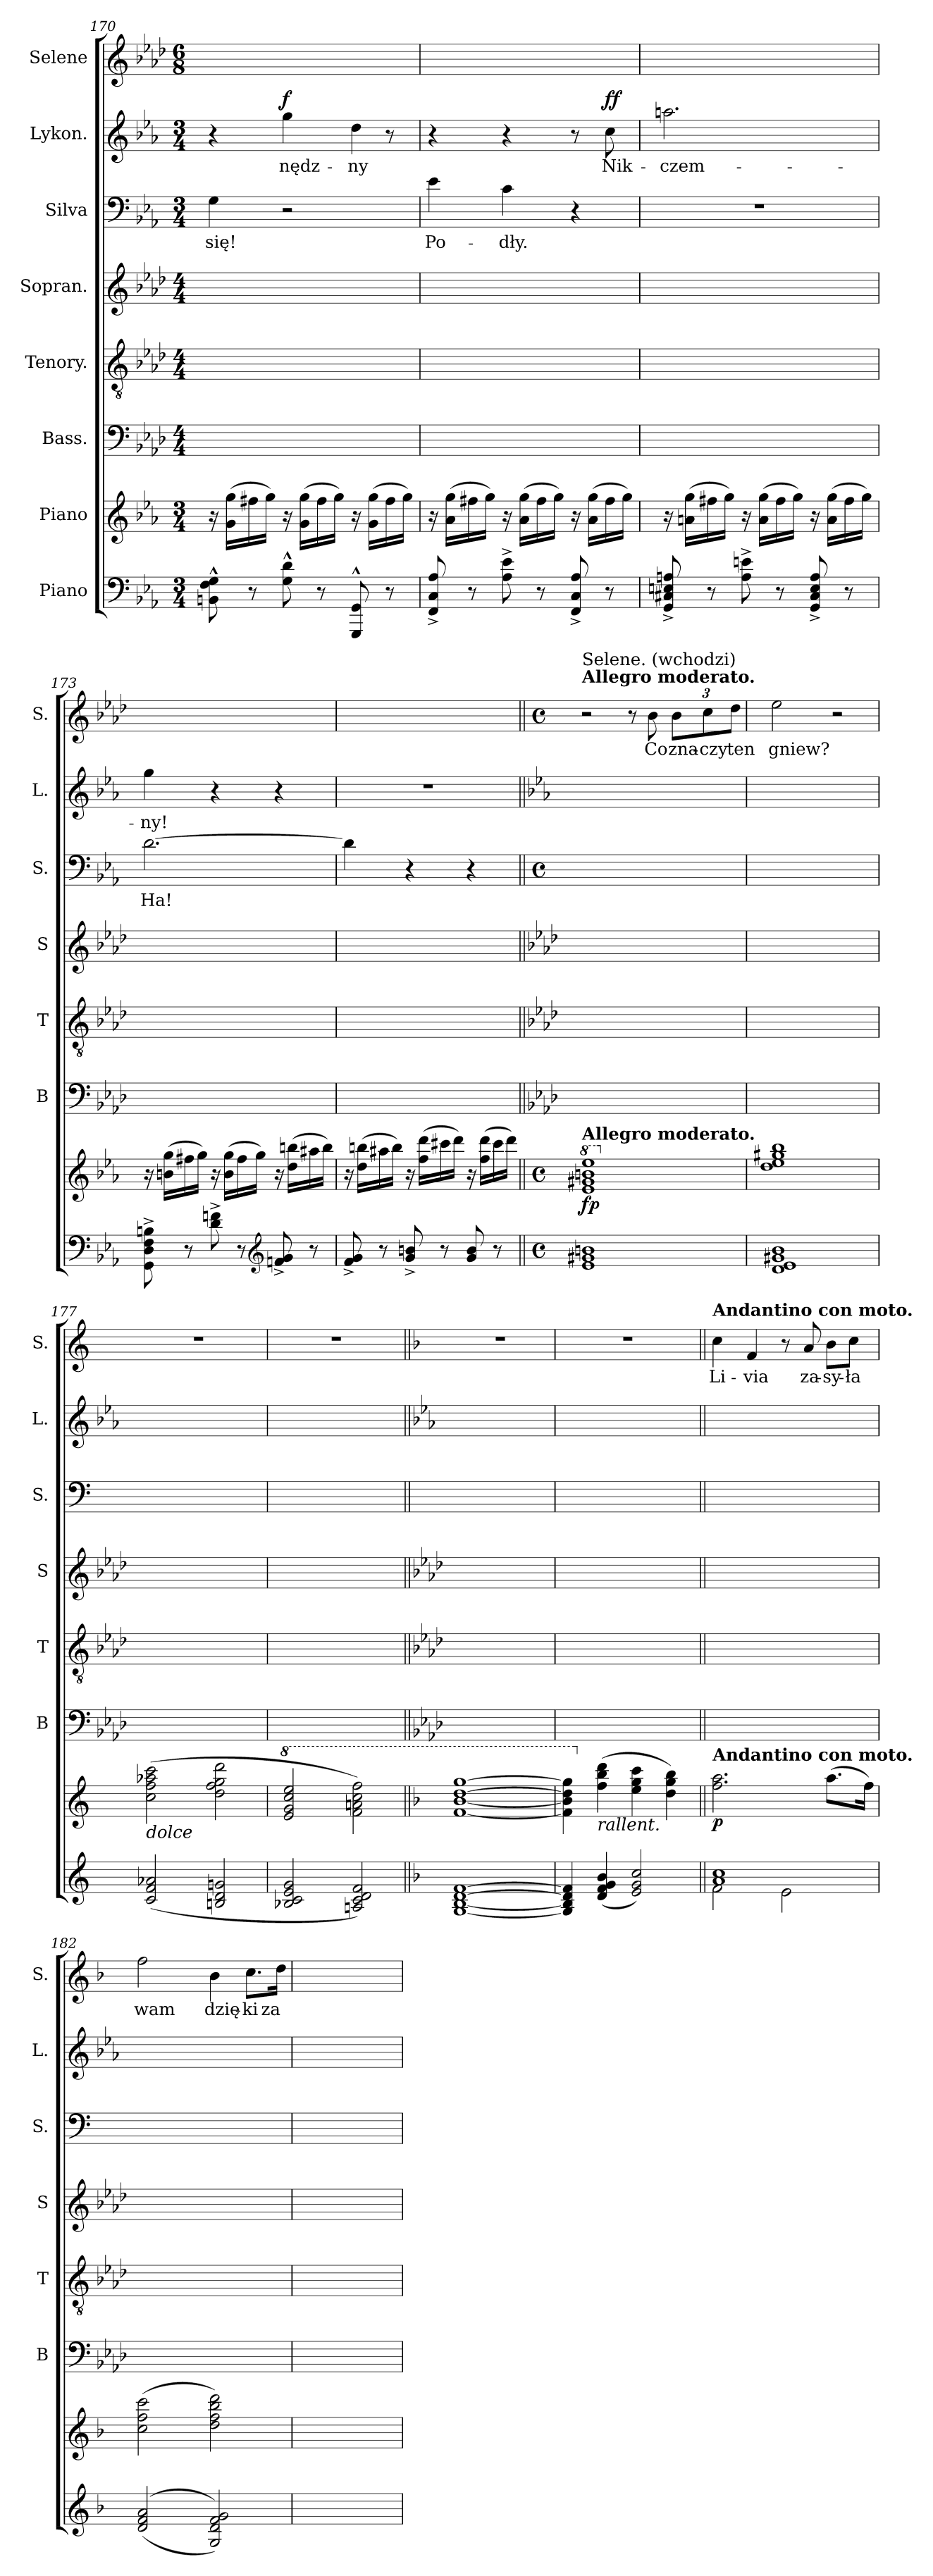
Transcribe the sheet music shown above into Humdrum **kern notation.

**kern	**kern	**dynam	**kern	**kern	**kern	**kern	**text	**kern	**text	**dynam	**kern	**text
*part8	*part7	*part7	*part6	*part5	*part4	*part3	*part3	*part2	*part2	*part2	*part1	*part1
*staff8	*staff7	*staff7	*staff6	*staff5	*staff4	*staff3	*staff3	*staff2	*staff2	*staff2	*staff1	*staff1
*I"Piano	*I"Piano	*	*I"Bass.	*I"Tenory.	*I"Sopran.	*I"Silva	*	*I"Lykon.	*	*	*I"Selene	*
*	*	*	*I'B	*I'T	*I'S	*I'S.	*	*I'L.	*	*	*I'S.	*
*clefF4	*clefG2	*	*clefF4	*clefGv2	*clefG2	*clefF4	*	*clefG2	*	*	*clefG2	*
*k[b-e-a-]	*k[b-e-a-]	*	*k[b-e-a-d-]	*k[b-e-a-d-]	*k[b-e-a-d-]	*k[b-e-a-]	*	*k[b-e-a-]	*	*	*k[b-e-a-d-]	*
*	*	*	*A-:	*A-:	*A-:	*	*	*	*	*	*A-:	*
*M3/4	*M3/4	*	*M4/4	*M4/4	*M4/4	*M3/4	*	*M3/4	*	*	*M6/8	*
=170	=170	=170	=170	=170	=170	=170	=170	=170	=170	=170	=170	=170
8BBn^^\ 8F^^\ 8G^^\	16r	.	2.ryy	2.ryy	2.ryy	4G\	się!	4r	.	.	2.ryy	.
.	(16g\ 16gg\LL	.	.	.	.	.	.	.	.	.	.	.
8r	16ff#X\	.	.	.	.	.	.	.	.	.	.	.
.	16gg\JJ)	.	.	.	.	.	.	.	.	.	.	.
!	!	!	!	!	!	!	!	!	!	!LO:DY:a	!	!
8G^^\ 8d^^\	16r	.	.	.	.	2r	.	4gg\	nędz-	f	.	.
.	(16g\ 16gg\LL	.	.	.	.	.	.	.	.	.	.	.
8r	16ff#\	.	.	.	.	.	.	.	.	.	.	.
.	16gg\JJ)	.	.	.	.	.	.	.	.	.	.	.
!	!	!	!	!	!	!	!	!LO:N:vis=4	!	!	!	!
8GGG^^</ 8GG^^</	16r	.	.	.	.	.	.	8dd\	-ny	.	.	.
.	(16g\ 16gg\LL	.	.	.	.	.	.	.	.	.	.	.
8r	16ff#\	.	.	.	.	.	.	8r	.	.	.	.
.	16gg\JJ)	.	.	.	.	.	.	.	.	.	.	.
=171	=171	=171	=171	=171	=171	=171	=171	=171	=171	=171	=171	=171
8FF^/ 8C^/ 8A-^/	16r	.	2.ryy	2.ryy	2.ryy	4e-\	Po-	4r	.	.	2.ryy	.
.	(16a-\ 16gg\LL	.	.	.	.	.	.	.	.	.	.	.
8r	16ff#X\	.	.	.	.	.	.	.	.	.	.	.
.	16gg\JJ)	.	.	.	.	.	.	.	.	.	.	.
8A-^\ 8e-^\	16r	.	.	.	.	4c\	-dły.	4r	.	.	.	.
.	(16a-\ 16gg\LL	.	.	.	.	.	.	.	.	.	.	.
8r	16ff#\	.	.	.	.	.	.	.	.	.	.	.
.	16gg\JJ)	.	.	.	.	.	.	.	.	.	.	.
8FF^/ 8C^/ 8A-^/	16r	.	.	.	.	4r	.	8r	.	.	.	.
.	(16a-\ 16gg\LL	.	.	.	.	.	.	.	.	.	.	.
!	!	!	!	!	!	!	!	!	!	!LO:DY:a	!	!
8r	16ff#\	.	.	.	.	.	.	8cc\	Nik-	ff	.	.
.	16gg\JJ)	.	.	.	.	.	.	.	.	.	.	.
=172	=172	=172	=172	=172	=172	=172	=172	=172	=172	=172	=172	=172
8GG^/ 8C#X^/ 8En^/ 8An^/	16r	.	2.ryy	2.ryy	2.ryy	2.r	.	2.aan\	-czem-	.	2.ryy	.
.	(16an\ 16gg\LL	.	.	.	.	.	.	.	.	.	.	.
8r	16ff#X\	.	.	.	.	.	.	.	.	.	.	.
.	16gg\JJ)	.	.	.	.	.	.	.	.	.	.	.
8A^\ 8en^\	16r	.	.	.	.	.	.	.	.	.	.	.
.	(16a\ 16gg\LL	.	.	.	.	.	.	.	.	.	.	.
8r	16ff#\	.	.	.	.	.	.	.	.	.	.	.
.	16gg\JJ)	.	.	.	.	.	.	.	.	.	.	.
8GG^/ 8C#^/ 8E^/ 8A^/	16r	.	.	.	.	.	.	.	.	.	.	.
.	(16a\ 16gg\LL	.	.	.	.	.	.	.	.	.	.	.
8r	16ff#\	.	.	.	.	.	.	.	.	.	.	.
.	16gg\JJ)	.	.	.	.	.	.	.	.	.	.	.
=173	=173	=173	=173	=173	=173	=173	=173	=173	=173	=173	=173	=173
8GG^\ 8D^\ 8F^\ 8Bn^\	16r	.	2.ryy	2.ryy	2.ryy	[2.d\	Ha!	4gg\	-ny!	.	2.ryy	.
.	(16bn\ 16gg\LL	.	.	.	.	.	.	.	.	.	.	.
8r	16ff#X\	.	.	.	.	.	.	.	.	.	.	.
.	16gg\JJ)	.	.	.	.	.	.	.	.	.	.	.
8d^\ 8fn^\	16r	.	.	.	.	.	.	4r	.	.	.	.
.	(16b\ 16gg\LL	.	.	.	.	.	.	.	.	.	.	.
8r	16ff#\	.	.	.	.	.	.	.	.	.	.	.
.	16gg\JJ)	.	.	.	.	.	.	.	.	.	.	.
*clefG2	*	*	*	*	*	*	*	*	*	*	*	*
8fn^/ 8g^/	16r	.	.	.	.	.	.	4r	.	.	.	.
.	(16dd\ 16bbn\LL	.	.	.	.	.	.	.	.	.	.	.
8r	16aa#X\	.	.	.	.	.	.	.	.	.	.	.
.	16bb\JJ)	.	.	.	.	.	.	.	.	.	.	.
=174	=174	=174	=174	=174	=174	=174	=174	=174	=174	=174	=174	=174
8f^/ 8g^/	16r	.	2.ryy	2.ryy	2.ryy	4d\]	.	2.r	.	.	2.ryy	.
.	(16dd\ 16bbn\LL	.	.	.	.	.	.	.	.	.	.	.
8r	16aa#X\	.	.	.	.	.	.	.	.	.	.	.
.	16bb\JJ)	.	.	.	.	.	.	.	.	.	.	.
8g^/ 8bn^/	16r	.	.	.	.	4r	.	.	.	.	.	.
.	(16ff\ 16ddd\LL	.	.	.	.	.	.	.	.	.	.	.
8r	16ccc#X\	.	.	.	.	.	.	.	.	.	.	.
.	16ddd\JJ)	.	.	.	.	.	.	.	.	.	.	.
8g/ 8b/	16r	.	.	.	.	4r	.	.	.	.	.	.
.	(16ff\ 16ddd\LL	.	.	.	.	.	.	.	.	.	.	.
8r	16ccc#\	.	.	.	.	.	.	.	.	.	.	.
.	16ddd\JJ)	.	.	.	.	.	.	.	.	.	.	.
=175||	=175||	=175||	=175||	=175||	=175||	=175||	=175||	=175||	=175||	=175||	=175||	=175||
*k[]	*k[]	*	*	*	*	*k[]	*	*	*	*	*k[]	*
*M4/4	*M4/4	*	*	*	*	*M4/4	*	*	*	*	*M4/4	*
*met(c)	*met(c)	*	*	*	*	*met(c)	*	*	*	*	*met(c)	*
*	*8va	*	*	*	*	*	*	*	*	*	*	*
!	!	!	!	!	!	!	!	!	!	!	!LO:TX:a:B:t=Allegro moderato.	!
!	!	!	!	!	!	!	!	!	!	!	!LO:TX:a:t=Selene. (wchodzi)	!
!	!LO:TX:a:B:t=Allegro moderato.	!	!	!	!	!	!	!	!	!	!	!
1e 1g#X 1bn	1ee 1gg#X 1bbn 1eee	fp	1ryy	1ryy	1ryy	1ryy	.	2.ryy	.	.	2r	.
.	.	.	.	.	.	.	.	.	.	.	8r	.
.	.	.	.	.	.	.	.	.	.	.	8b\	Co
*	*	*	*	*	*	*	*	*	*	*	*Xbrackettup	*
.	.	.	.	.	.	.	.	4ryy	.	.	12b\L	zna-
.	.	.	.	.	.	.	.	.	.	.	12cc\	-czy
.	.	.	.	.	.	.	.	.	.	.	12dd\J	ten
=176	=176	=176	=176	=176	=176	=176	=176	=176	=176	=176	=176	=176
*	*X8va	*	*	*	*	*	*	*	*	*	*	*
1d 1e 1g#X 1b	1dd 1ee 1gg#X 1bb	.	1ryy	1ryy	1ryy	1ryy	.	4ryy	.	.	2ee\	gniew?
.	.	.	.	.	.	.	.	2.ryy	.	.	.	.
.	.	.	.	.	.	.	.	.	.	.	2r	.
=177	=177	=177	=177	=177	=177	=177	=177	=177	=177	=177	=177	=177
!	!LO:TX:b:i:t=dolce	!	!	!	!	!	!	!	!	!	!	!
(2c/ 2f/ 2a-X/	(2cc\ 2ff\ 2aa-X\ 2ccc\	.	1ryy	1ryy	1ryy	1ryy	.	4ryy	.	.	1r	.
.	.	.	.	.	.	.	.	2.ryy	.	.	.	.
2Bn/ 2d/ 2gn/	2dd\ 2ff\ 2gg\ 2ddd\	.	.	.	.	.	.	.	.	.	.	.
=178	=178	=178	=178	=178	=178	=178	=178	=178	=178	=178	=178	=178
*	*8va	*	*	*	*	*	*	*	*	*	*	*
2B-X/ 2c/ 2e/ 2g/	2ee/ 2gg/ 2ccc/ 2eee/	.	1ryy	1ryy	1ryy	1ryy	.	4ryy	.	.	1r	.
.	.	.	.	.	.	.	.	2.ryy	.	.	.	.
2An/ 2c/ 2d/ 2f/)	2ff\ 2aan\ 2ccc\ 2fff\)	.	.	.	.	.	.	.	.	.	.	.
=179||	=179||	=179||	=179||	=179||	=179||	=179||	=179||	=179||	=179||	=179||	=179||	=179||
*k[b-]	*k[b-]	*	*	*	*	*	*	*	*	*	*k[b-]	*
[1G [1B- [1d [1f	[1ff [1bb- [1ddd [1ggg	.	1ryy	1ryy	1ryy	1ryy	.	4ryy	.	.	1r	.
.	.	.	.	.	.	.	.	2.ryy	.	.	.	.
=180	=180	=180	=180	=180	=180	=180	=180	=180	=180	=180	=180	=180
4G]/ 4B-]/ 4d]/ 4f]/	4ff]\ 4bb-]\ 4ddd]\ 4ggg]\	.	1ryy	1ryy	1ryy	1ryy	.	4ryy	.	.	1r	.
*	*X8va	*	*	*	*	*	*	*	*	*	*	*
!	!LO:TX:b:i:t=rallent.	!	!	!	!	!	!	!	!	!	!	!
(4d/ 4f/ 4g/ 4b-/	(4ff\ 4bb-\ 4ddd\	.	.	.	.	.	.	2.ryy	.	.	.	.
2e/ 2g/ 2cc/)	4ee\ 4gg\ 4ccc\	.	.	.	.	.	.	.	.	.	.	.
.	4dd\ 4gg\ 4bb-\)	.	.	.	.	.	.	.	.	.	.	.
=181||	=181||	=181||	=181||	=181||	=181||	=181||	=181||	=181||	=181||	=181||	=181||	=181||
*^	*	*	*	*	*	*	*	*	*	*	*	*
!	!	!	!	!	!	!	!	!	!	!	!	!LO:TX:a:B:t=Andantino con moto.	!
!	!	!LO:TX:a:B:t=Andantino con moto.	!	!	!	!	!	!	!	!	!	!	!
1a 1cc	2f\	2.ff\ 2.aa\	p	1ryy	1ryy	1ryy	1ryy	.	4ryy	.	.	4cc\	Li-
.	.	.	.	.	.	.	.	.	2.ryy	.	.	4f/	-via
.	2e\	.	.	.	.	.	.	.	.	.	.	8r	.
.	.	.	.	.	.	.	.	.	.	.	.	8a/	za-
.	.	(8.aa\L	.	.	.	.	.	.	.	.	.	8b-\L	-sy-
.	.	.	.	.	.	.	.	.	.	.	.	8cc\J	-ła
.	.	16ff\Jk)	.	.	.	.	.	.	.	.	.	.	.
*v	*v	*	*	*	*	*	*	*	*	*	*	*	*
=182	=182	=182	=182	=182	=182	=182	=182	=182	=182	=182	=182	=182
(<(>2d/ 2f/ 2a/	(2cc\ 2ff\ 2ccc\	.	1ryy	1ryy	1ryy	1ryy	.	4ryy	.	.	2ff\	wam
.	.	.	.	.	.	.	.	2.ryy	.	.	.	.
2G/ 2d/ 2f/ 2g/))	2dd\ 2ff\ 2bb-\ 2ddd\)	.	.	.	.	.	.	.	.	.	4b-\	dzię-
.	.	.	.	.	.	.	.	.	.	.	8.cc\L	-ki
.	.	.	.	.	.	.	.	.	.	.	16dd\Jk	za
=	=	=	=	=	=	=	=	=	=	=	=	=
1ryy	1ryy	.	1ryy	1ryy	1ryy	1ryy	.	4ryy	.	.	1ryy	.
.	.	.	.	.	.	.	.	2.ryy	.	.	.	.
=	=	=	=	=	=	=	=	=	=	=	=	=
*-	*-	*-	*-	*-	*-	*-	*-	*-	*-	*-	*-	*-
